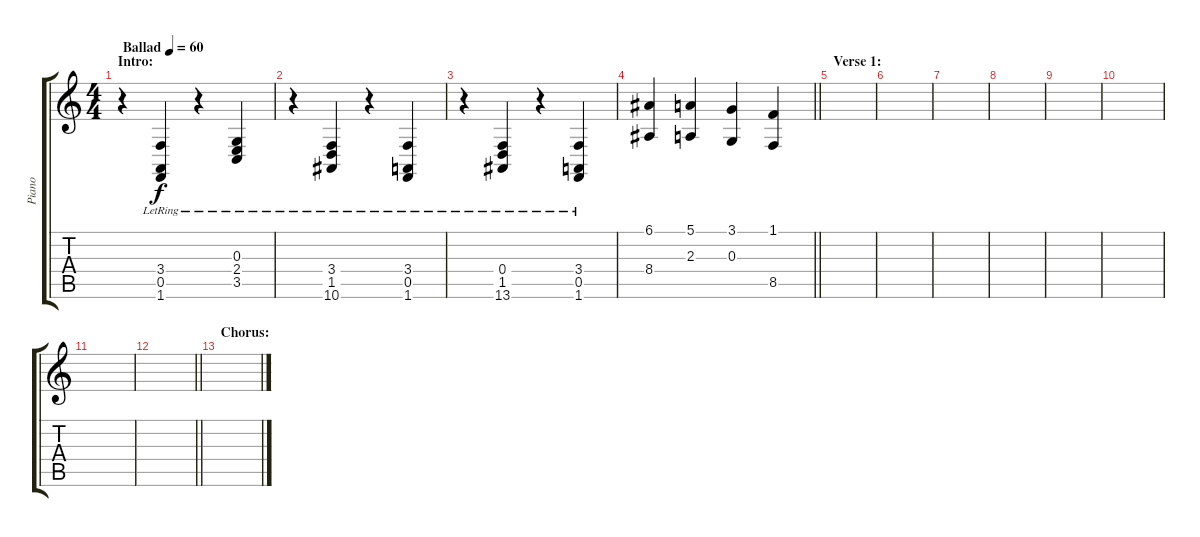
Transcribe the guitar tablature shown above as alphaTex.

\track ("Piano" "Piano") {instrument acousticgrandpiano}
\staff {score tabs}
\tuning (E4 B3 G3 D3 A2 E2) {hide}
\ts (4 4)
\section ("" "Intro:")
\tempo (60 "Ballad")
\clef g2
\ks c
r.4{dy f instrument acousticgrandpiano} (3.4 0.5 1.6{lr}).4 r.4 (0.3 2.4 3.5{lr}).4 |
r.4 (3.4 1.5 10.6{lr}).4 r.4 (3.4 0.5 1.6{lr}).4 |
r.4 (0.4 1.5 13.6{lr}).4 r.4 (3.4 0.5 1.6{lr}).4 |
\barLineRight lightlight
(6.1 8.4).4 (5.1 2.3).4 (3.1 0.3).4 (1.1 8.5).4 |
\section ("" "Verse 1:")
|
|
|
|
|
|
|
\barLineRight lightlight
|
\section ("" "Chorus:")
